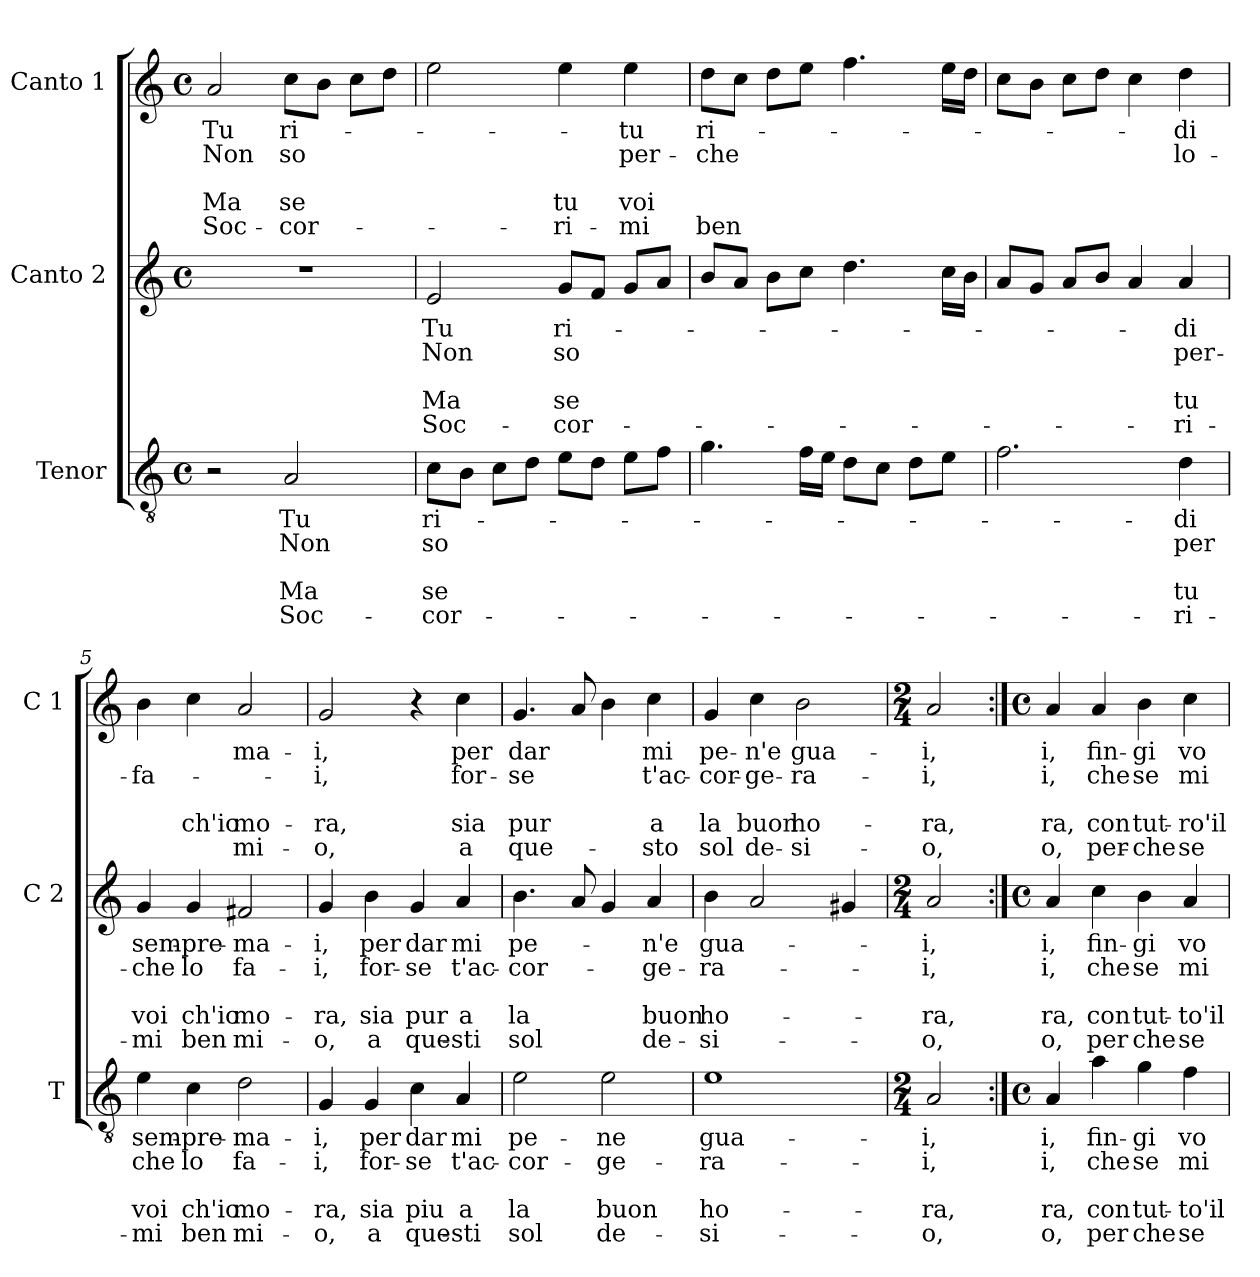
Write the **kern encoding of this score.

**kern	**text	**text	**text	**text	**text	**kern	**text	**text	**text	**text	**text	**kern	**text	**text	**text	**text	**text
*part3	*part3	*part3	*part3	*part3	*part3	*part2	*part2	*part2	*part2	*part2	*part2	*part1	*part1	*part1	*part1	*part1	*part1
*staff3	*staff3	*staff3	*staff3	*staff3	*staff3	*staff2	*staff2	*staff2	*staff2	*staff2	*staff2	*staff1	*staff1	*staff1	*staff1	*staff1	*staff1
*I"Tenor	*	*	*	*	*	*I"Canto 2	*	*	*	*	*	*I"Canto 1	*	*	*	*	*
*I'T	*	*	*	*	*	*I'C 2	*	*	*	*	*	*I'C 1	*	*	*	*	*
*clefGv2	*	*	*	*	*	*clefG2	*	*	*	*	*	*clefG2	*	*	*	*	*
*k[]	*	*	*	*	*	*k[]	*	*	*	*	*	*k[]	*	*	*	*	*
*C:	*	*	*	*	*	*C:	*	*	*	*	*	*C:	*	*	*	*	*
*M4/4	*	*	*	*	*	*M4/4	*	*	*	*	*	*M4/4	*	*	*	*	*
*met(c)	*	*	*	*	*	*met(c)	*	*	*	*	*	*met(c)	*	*	*	*	*
=1	=1	=1	=1	=1	=1	=1	=1	=1	=1	=1	=1	=1	=1	=1	=1	=1	=1
!	!	!	!	!	!	!	!	!	!	!	!	!	!LO:LY:b	!LO:LY:b	!	!LO:LY:b	!LO:LY:b
2r	.	.	.	.	.	1r	.	.	.	.	.	2a/	Tu	Non	.	Ma	Soc-
!	!LO:LY:b	!LO:LY:b	!	!LO:LY:b	!LO:LY:b	!	!	!	!	!	!	!	!LO:LY:b	!LO:LY:b	!	!LO:LY:b	!LO:LY:b
2A/	Tu	Non	.	Ma	Soc-	.	.	.	.	.	.	8cc\L	ri-	so	.	se	-cor-
.	.	.	.	.	.	.	.	.	.	.	.	8b\J	.	.	.	.	.
.	.	.	.	.	.	.	.	.	.	.	.	8cc\L	.	.	.	.	.
.	.	.	.	.	.	.	.	.	.	.	.	8dd\J	.	.	.	.	.
=2	=2	=2	=2	=2	=2	=2	=2	=2	=2	=2	=2	=2	=2	=2	=2	=2	=2
!	!LO:LY:b	!LO:LY:b	!	!LO:LY:b	!LO:LY:b	!	!LO:LY:b	!LO:LY:b	!	!LO:LY:b	!LO:LY:b	!	!	!	!	!	!
8c\L	ri-	so	.	se	-cor-	2e/	Tu	Non	.	Ma	Soc-	2ee\	.	.	.	.	.
8B\J	.	.	.	.	.	.	.	.	.	.	.	.	.	.	.	.	.
8c\L	.	.	.	.	.	.	.	.	.	.	.	.	.	.	.	.	.
8d\J	.	.	.	.	.	.	.	.	.	.	.	.	.	.	.	.	.
!	!	!	!	!	!	!	!LO:LY:b	!LO:LY:b	!	!LO:LY:b	!LO:LY:b	!	!	!	!	!LO:LY:b	!LO:LY:b
8e\L	.	.	.	.	.	8g/L	ri-	so	.	se	-cor-	4ee\	.	.	.	tu	-ri-
8d\J	.	.	.	.	.	8f/J	.	.	.	.	.	.	.	.	.	.	.
!	!	!	!	!	!	!	!	!	!	!	!	!	!LO:LY:b	!LO:LY:b	!	!LO:LY:b	!LO:LY:b
8e\L	.	.	.	.	.	8g/L	.	.	.	.	.	4ee\	tu	per-	.	voi	-mi
8f\J	.	.	.	.	.	8a/J	.	.	.	.	.	.	.	.	.	.	.
=3	=3	=3	=3	=3	=3	=3	=3	=3	=3	=3	=3	=3	=3	=3	=3	=3	=3
!	!	!	!	!	!	!	!	!	!	!	!	!	!LO:LY:b	!LO:LY:b	!	!	!LO:LY:b
4.g\	.	.	.	.	.	8b/L	.	.	.	.	.	8dd\L	ri-	-che	.	.	ben
.	.	.	.	.	.	8a/J	.	.	.	.	.	8cc\J	.	.	.	.	.
.	.	.	.	.	.	8b\L	.	.	.	.	.	8dd\L	.	.	.	.	.
16f\LL	.	.	.	.	.	8cc\J	.	.	.	.	.	8ee\J	.	.	.	.	.
16e\JJ	.	.	.	.	.	.	.	.	.	.	.	.	.	.	.	.	.
8d\L	.	.	.	.	.	4.dd\	.	.	.	.	.	4.ff\	.	.	.	.	.
8c\J	.	.	.	.	.	.	.	.	.	.	.	.	.	.	.	.	.
8d\L	.	.	.	.	.	.	.	.	.	.	.	.	.	.	.	.	.
8e\J	.	.	.	.	.	16cc\LL	.	.	.	.	.	16ee\LL	.	.	.	.	.
.	.	.	.	.	.	16b\JJ	.	.	.	.	.	16dd\JJ	.	.	.	.	.
=4	=4	=4	=4	=4	=4	=4	=4	=4	=4	=4	=4	=4	=4	=4	=4	=4	=4
2.f\	.	.	.	.	.	8a/L	.	.	.	.	.	8cc\L	.	.	.	.	.
.	.	.	.	.	.	8g/J	.	.	.	.	.	8b\J	.	.	.	.	.
.	.	.	.	.	.	8a/L	.	.	.	.	.	8cc\L	.	.	.	.	.
.	.	.	.	.	.	8b/J	.	.	.	.	.	8dd\J	.	.	.	.	.
.	.	.	.	.	.	4a/	.	.	.	.	.	4cc\	.	.	.	.	.
!	!LO:LY:b	!LO:LY:b	!	!LO:LY:b	!LO:LY:b	!	!LO:LY:b	!LO:LY:b	!	!LO:LY:b	!LO:LY:b	!	!LO:LY:b	!LO:LY:b	!	!	!
4d\	-di	per	.	tu	-ri-	4a/	-di	per-	.	tu	-ri-	4dd\	-di	lo-	.	.	.
!!LO:LB:g=z
=5	=5	=5	=5	=5	=5	=5	=5	=5	=5	=5	=5	=5	=5	=5	=5	=5	=5
!	!LO:LY:b	!LO:LY:b	!	!LO:LY:b	!LO:LY:b	!	!LO:LY:b	!LO:LY:b	!	!LO:LY:b	!LO:LY:b	!	!	!LO:LY:b	!	!	!
4e\	sem-	che	.	voi	-mi	4g/	sem-	-che	.	voi	-mi	4b\	.	-fa-	.	.	.
!	!LO:LY:b	!LO:LY:b	!	!LO:LY:b	!LO:LY:b	!	!LO:LY:b	!LO:LY:b	!	!LO:LY:b	!LO:LY:b	!	!	!	!	!LO:LY:b	!
4c\	-pre-	lo	.	ch'io	ben	4g/	-pre-	lo	.	ch'io	ben	4cc\	.	.	.	ch'io	.
!	!LO:LY:b	!LO:LY:b	!	!LO:LY:b	!LO:LY:b	!	!LO:LY:b	!LO:LY:b	!	!LO:LY:b	!LO:LY:b	!	!LO:LY:b	!	!	!LO:LY:b	!LO:LY:b
2d\	-ma-	fa-	.	mo-	mi-	2f#X/	-ma-	fa-	.	mo-	mi-	2a/	-ma-	.	.	mo-	mi-
=6	=6	=6	=6	=6	=6	=6	=6	=6	=6	=6	=6	=6	=6	=6	=6	=6	=6
!	!LO:LY:b	!LO:LY:b	!	!LO:LY:b	!LO:LY:b	!	!LO:LY:b	!LO:LY:b	!	!LO:LY:b	!LO:LY:b	!	!LO:LY:b	!LO:LY:b	!	!LO:LY:b	!LO:LY:b
4G/	-i,	-i,	.	-ra,	-o,	4g/	-i,	-i,	.	-ra,	-o,	2g/	-i,	-i,	.	-ra,	-o,
!	!LO:LY:b	!LO:LY:b	!	!LO:LY:b	!LO:LY:b	!	!LO:LY:b	!LO:LY:b	!	!LO:LY:b	!LO:LY:b	!	!	!	!	!	!
4G/	per	for-	.	sia	a	4b\	per	for-	.	sia	a	.	.	.	.	.	.
!	!LO:LY:b	!LO:LY:b	!	!LO:LY:b	!LO:LY:b	!	!LO:LY:b	!LO:LY:b	!	!LO:LY:b	!LO:LY:b	!	!	!	!	!	!
4c\	dar	-se	.	piu	que-	4g/	dar	-se	.	pur	que-	4r	.	.	.	.	.
!	!LO:LY:b	!LO:LY:b	!	!LO:LY:b	!LO:LY:b	!	!LO:LY:b	!LO:LY:b	!	!LO:LY:b	!LO:LY:b	!	!LO:LY:b	!LO:LY:b	!	!LO:LY:b	!LO:LY:b
4A/	mi	t'ac-	.	a	-sti	4a/	mi	t'ac-	.	a	-sti	4cc\	per	for-	.	sia	a
=7	=7	=7	=7	=7	=7	=7	=7	=7	=7	=7	=7	=7	=7	=7	=7	=7	=7
!	!LO:LY:b	!LO:LY:b	!	!LO:LY:b	!LO:LY:b	!	!LO:LY:b	!LO:LY:b	!	!LO:LY:b	!LO:LY:b	!	!LO:LY:b	!LO:LY:b	!	!LO:LY:b	!LO:LY:b
2e\	pe-	-cor-	.	la	sol	4.b\	pe-	-cor-	.	la	sol	4.g/	dar	-se	.	pur	que-
.	.	.	.	.	.	8a/	.	.	.	.	.	8a/	.	.	.	.	.
!	!LO:LY:b	!LO:LY:b	!	!LO:LY:b	!LO:LY:b	!	!	!	!	!	!	!	!	!	!	!	!
2e\	-ne	-ge-	.	buon	de-	4g/	.	.	.	.	.	4b\	.	.	.	.	.
!	!	!	!	!	!	!	!LO:LY:b	!LO:LY:b	!	!LO:LY:b	!LO:LY:b	!	!LO:LY:b	!LO:LY:b	!	!LO:LY:b	!LO:LY:b
.	.	.	.	.	.	4a/	-n'e	-ge-	.	buon	de-	4cc\	mi	t'ac-	.	a	-sto
=8	=8	=8	=8	=8	=8	=8	=8	=8	=8	=8	=8	=8	=8	=8	=8	=8	=8
!	!LO:LY:b	!LO:LY:b	!	!LO:LY:b	!LO:LY:b	!	!LO:LY:b	!LO:LY:b	!	!LO:LY:b	!LO:LY:b	!	!LO:LY:b	!LO:LY:b	!	!LO:LY:b	!LO:LY:b
1e	gua-	-ra-	.	ho-	-si-	4b\	gua-	-ra-	.	ho-	-si-	4g/	pe-	-cor-	.	la	sol
!	!	!	!	!	!	!	!	!	!	!	!	!	!LO:LY:b	!LO:LY:b	!	!LO:LY:b	!LO:LY:b
.	.	.	.	.	.	2a/	.	.	.	.	.	4cc\	-n'e	-ge-	.	buon	de-
!	!	!	!	!	!	!	!	!	!	!	!	!	!LO:LY:b	!LO:LY:b	!	!LO:LY:b	!LO:LY:b
.	.	.	.	.	.	.	.	.	.	.	.	2b\	gua-	-ra-	.	ho-	-si-
.	.	.	.	.	.	4g#X/	.	.	.	.	.	.	.	.	.	.	.
=9	=9	=9	=9	=9	=9	=9	=9	=9	=9	=9	=9	=9	=9	=9	=9	=9	=9
*M2/4	*	*	*	*	*	*M2/4	*	*	*	*	*	*M2/4	*	*	*	*	*
!	!LO:LY:b	!LO:LY:b	!	!LO:LY:b	!LO:LY:b	!	!LO:LY:b	!LO:LY:b	!	!LO:LY:b	!LO:LY:b	!	!LO:LY:b	!LO:LY:b	!	!LO:LY:b	!LO:LY:b
2A/	-i,	-i,	.	-ra,	-o,	2a/	-i,	-i,	.	-ra,	-o,	2a/	-i,	-i,	.	-ra,	-o,
!!LO:PB:g=z
=10:|!	=10:|!	=10:|!	=10:|!	=10:|!	=10:|!	=10:|!	=10:|!	=10:|!	=10:|!	=10:|!	=10:|!	=10:|!	=10:|!	=10:|!	=10:|!	=10:|!	=10:|!
*M4/4	*	*	*	*	*	*M4/4	*	*	*	*	*	*M4/4	*	*	*	*	*
*met(c)	*	*	*	*	*	*met(c)	*	*	*	*	*	*met(c)	*	*	*	*	*
!	!LO:LY:b	!LO:LY:b	!	!LO:LY:b	!LO:LY:b	!	!LO:LY:b	!LO:LY:b	!	!LO:LY:b	!LO:LY:b	!	!LO:LY:b	!LO:LY:b	!	!LO:LY:b	!LO:LY:b
4A/	i,	i,	.	ra,	o,	4a/	i,	i,	.	ra,	o,	4a/	i,	i,	.	ra,	o,
!	!LO:LY:b	!LO:LY:b	!	!LO:LY:b	!LO:LY:b	!	!LO:LY:b	!LO:LY:b	!	!LO:LY:b	!LO:LY:b	!	!LO:LY:b	!LO:LY:b	!	!LO:LY:b	!LO:LY:b
4a\	fin-	che	.	con	per	4cc\	fin-	che	.	con	per	4a/	fin-	che	.	con	per-
!	!LO:LY:b	!LO:LY:b	!	!LO:LY:b	!LO:LY:b	!	!LO:LY:b	!LO:LY:b	!	!LO:LY:b	!LO:LY:b	!	!LO:LY:b	!LO:LY:b	!	!LO:LY:b	!LO:LY:b
4g\	-gi	se	.	tut-	che	4b\	-gi	se	.	tut-	che	4b\	-gi	se	.	tut-	-che
!	!LO:LY:b	!LO:LY:b	!	!LO:LY:b	!LO:LY:b	!	!LO:LY:b	!LO:LY:b	!	!LO:LY:b	!LO:LY:b	!	!LO:LY:b	!LO:LY:b	!	!LO:LY:b	!LO:LY:b
4f\	vo-	mi	.	-to'il	se	4a/	vo-	mi	.	-to'il	se	4cc\	vo-	mi	.	-ro'il	se
=	=	=	=	=	=	=	=	=	=	=	=	=	=	=	=	=	=
*-	*-	*-	*-	*-	*-	*-	*-	*-	*-	*-	*-	*-	*-	*-	*-	*-	*-
